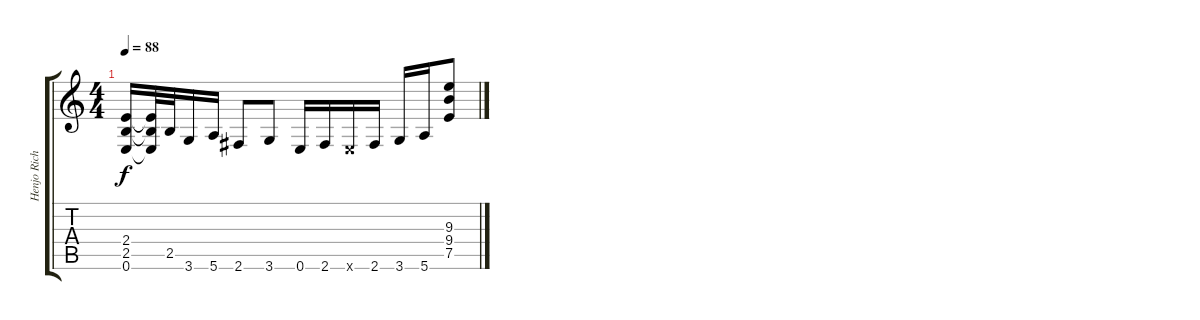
\track ("Henjo Richter" "Henjo Rich") {instrument distortionguitar}
\staff {score tabs}
\tuning (E4 B3 G3 D3 A2 E2) {hide}
\ts (4 4)
\tempo 88
\clef g2
\ks c
(2.4 2.5 0.6).16{dy f} (2.4{t} 2.5{t} 0.6{t}).32 2.5.32 3.6.16 5.6.16 2.6.8 3.6.8 0.6.16 2.6.16 0.6{x}.16 2.6.16 3.6.16 5.6.16 (9.3 9.4 7.5).8
